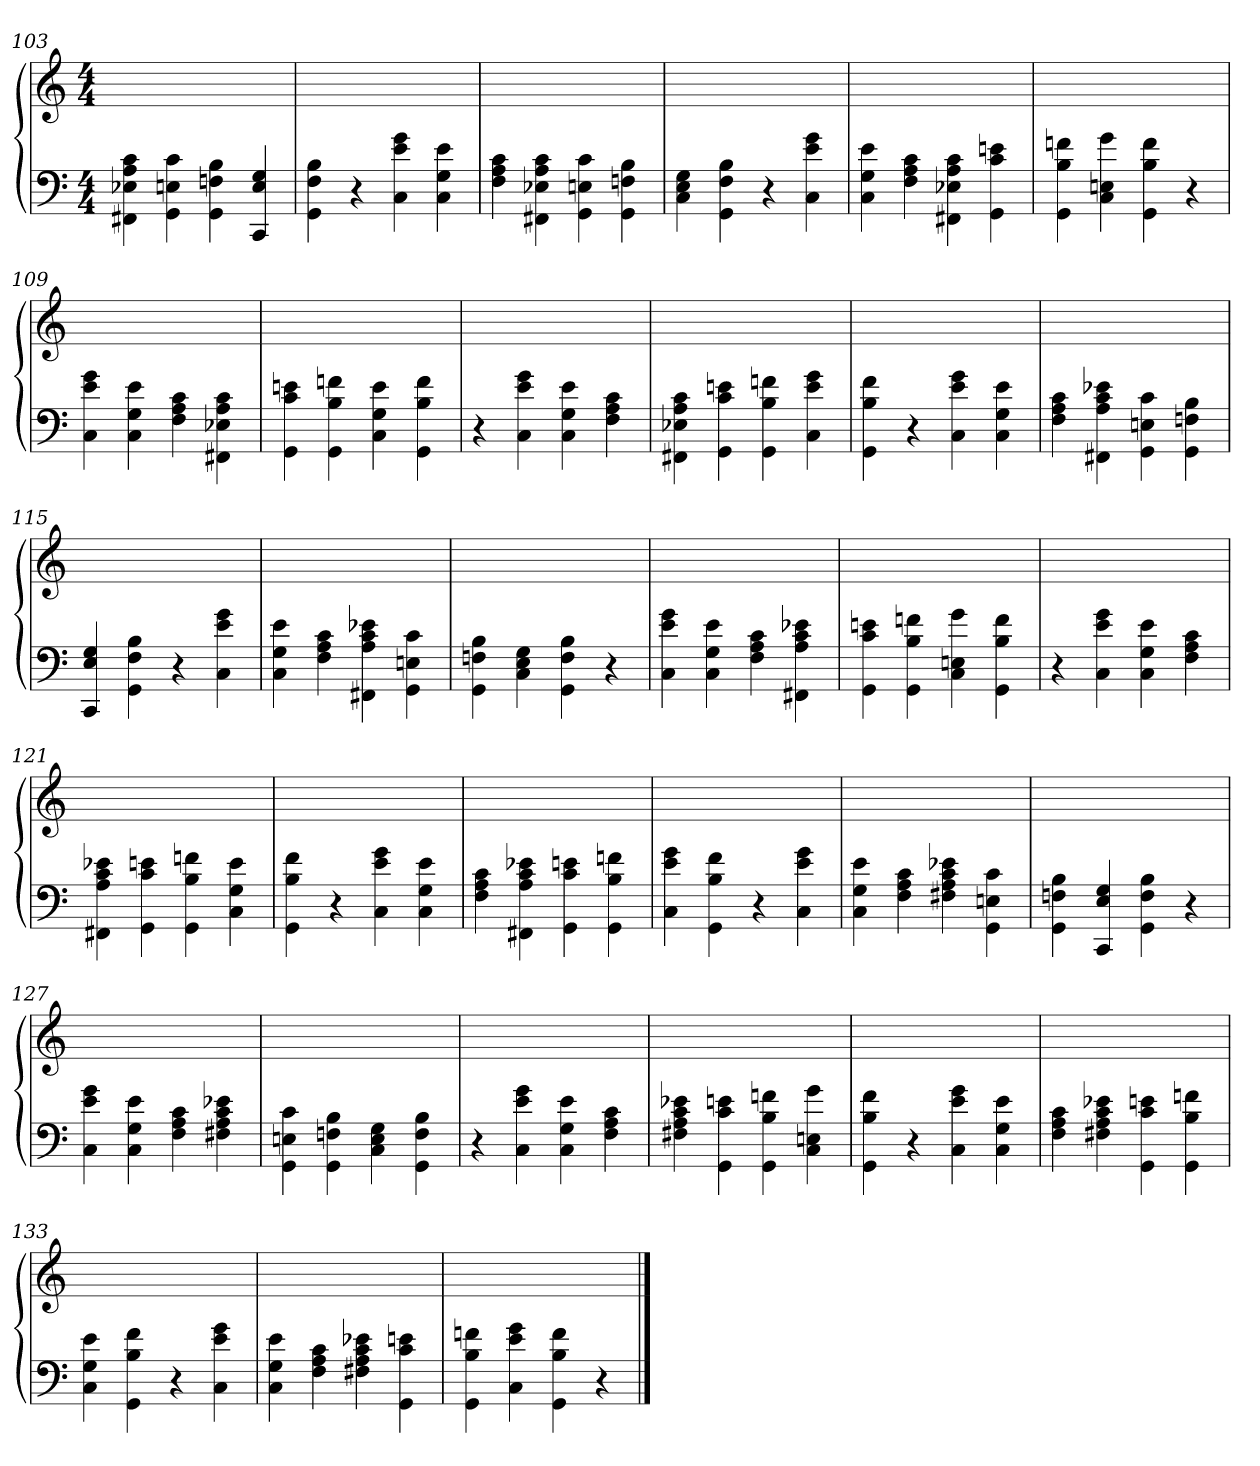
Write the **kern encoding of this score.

**kern	**kern
*part2	*part1
*staff2	*staff1
*clefF4	*clefG2
*k[]	*k[]
*C:	*C:
*M4/4	*M4/4
=103	=103
4FF#X 4E-X 4A 4c	1ryy
4GG 4En 4c	.
4GG 4Fn 4B	.
4CC 4E 4G	.
=104	=104
4GG 4F 4B	1ryy
4r	.
4C 4e 4g	.
4C 4G 4e	.
=105	=105
4F 4A 4c	1ryy
4FF#X 4E-X 4A 4c	.
4GG 4En 4c	.
4GG 4Fn 4B	.
=106	=106
4C 4E 4G	1ryy
4GG 4F 4B	.
4r	.
4C 4e 4g	.
=107	=107
4C 4G 4e	1ryy
4F 4A 4c	.
4FF#X 4E-X 4A 4c	.
4GG 4c 4en	.
=108	=108
4GG 4B 4fn	1ryy
4C 4En 4g	.
4GG 4B 4f	.
4r	.
=109	=109
4C 4e 4g	1ryy
4C 4G 4e	.
4F 4A 4c	.
4FF#X 4E-X 4A 4c	.
=110	=110
4GG 4c 4en	1ryy
4GG 4B 4fn	.
4C 4G 4e	.
4GG 4B 4f	.
=111	=111
4r	1ryy
4C 4e 4g	.
4C 4G 4e	.
4F 4A 4c	.
=112	=112
4FF#X 4E-X 4A 4c	1ryy
4GG 4c 4en	.
4GG 4B 4fn	.
4C 4e 4g	.
=113	=113
4GG 4B 4f	1ryy
4r	.
4C 4e 4g	.
4C 4G 4e	.
=114	=114
4F 4A 4c	1ryy
4FF#X 4A 4c 4e-X	.
4GG 4En 4c	.
4GG 4Fn 4B	.
=115	=115
4CC 4E 4G	1ryy
4GG 4F 4B	.
4r	.
4C 4e 4g	.
=116	=116
4C 4G 4e	1ryy
4F 4A 4c	.
4FF#X 4A 4c 4e-X	.
4GG 4En 4c	.
=117	=117
4GG 4Fn 4B	1ryy
4C 4E 4G	.
4GG 4F 4B	.
4r	.
=118	=118
4C 4e 4g	1ryy
4C 4G 4e	.
4F 4A 4c	.
4FF#X 4A 4c 4e-X	.
=119	=119
4GG 4c 4en	1ryy
4GG 4B 4fn	.
4C 4En 4g	.
4GG 4B 4f	.
=120	=120
4r	1ryy
4C 4e 4g	.
4C 4G 4e	.
4F 4A 4c	.
=121	=121
4FF#X 4A 4c 4e-X	1ryy
4GG 4c 4en	.
4GG 4B 4fn	.
4C 4G 4e	.
=122	=122
4GG 4B 4f	1ryy
4r	.
4C 4e 4g	.
4C 4G 4e	.
=123	=123
4F 4A 4c	1ryy
4FF#X 4A 4c 4e-X	.
4GG 4c 4en	.
4GG 4B 4fn	.
=124	=124
4C 4e 4g	1ryy
4GG 4B 4f	.
4r	.
4C 4e 4g	.
=125	=125
4C 4G 4e	1ryy
4F 4A 4c	.
4F#X 4A 4c 4e-X	.
4GG 4En 4c	.
=126	=126
4GG 4Fn 4B	1ryy
4CC 4E 4G	.
4GG 4F 4B	.
4r	.
=127	=127
4C 4e 4g	1ryy
4C 4G 4e	.
4F 4A 4c	.
4F#X 4A 4c 4e-X	.
=128	=128
4GG 4En 4c	1ryy
4GG 4Fn 4B	.
4C 4E 4G	.
4GG 4F 4B	.
=129	=129
4r	1ryy
4C 4e 4g	.
4C 4G 4e	.
4F 4A 4c	.
=130	=130
4F#X 4A 4c 4e-X	1ryy
4GG 4c 4en	.
4GG 4B 4fn	.
4C 4En 4g	.
=131	=131
4GG 4B 4f	1ryy
4r	.
4C 4e 4g	.
4C 4G 4e	.
=132	=132
4F 4A 4c	1ryy
4F#X 4A 4c 4e-X	.
4GG 4c 4en	.
4GG 4B 4fn	.
=133	=133
4C 4G 4e	1ryy
4GG 4B 4f	.
4r	.
4C 4e 4g	.
=134	=134
4C 4G 4e	1ryy
4F 4A 4c	.
4F#X 4A 4c 4e-X	.
4GG 4c 4en	.
=135	=135
4GG 4B 4fn	1ryy
4C 4e 4g	.
4GG 4B 4f	.
4r	.
==	==
*-	*-
